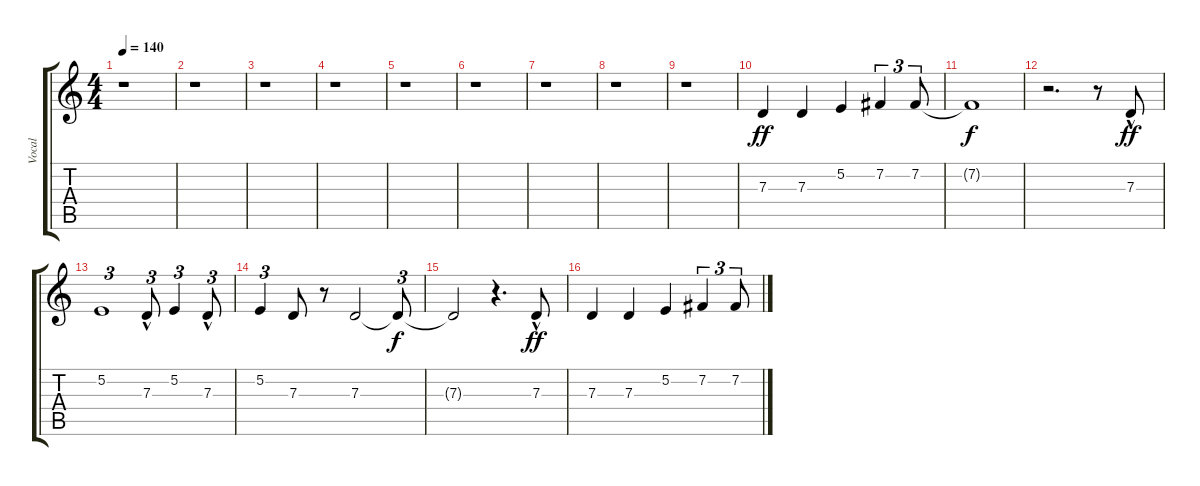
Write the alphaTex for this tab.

\track ("Vocal" "Vocal") {instrument tenorsax}
\staff {score tabs}
\tuning (E4 B3 G3 D3 A2 E2) {hide}
\ts (4 4)
\tempo 140
\clef g2
\ks c
r.1{dy f} |
r.1 |
r.1 |
r.1 |
r.1 |
r.1 |
r.1 |
r.1 |
r.1 |
7.3.4{dy ff} 7.3.4 5.2.4 7.2.4{tu (3 2)} 7.2.8{tu (3 2)} |
7.2{t}.1{dy f} |
r.2{d} r.8 7.3{hac}.8{dy ff} |
5.2.1{tu (3 2)} 7.3{hac}.8{tu (3 2)} 5.2.4{tu (3 2)} 7.3{hac}.8{tu (3 2)} |
5.2.4{tu (3 2)} 7.3.8 r.8 7.3.2 7.3{t}.8{tu (3 2) dy f} |
7.3{t}.2 r.4{d} 7.3{hac}.8{dy ff} |
7.3.4 7.3.4 5.2.4 7.2.4{tu (3 2)} 7.2.8{tu (3 2)}
